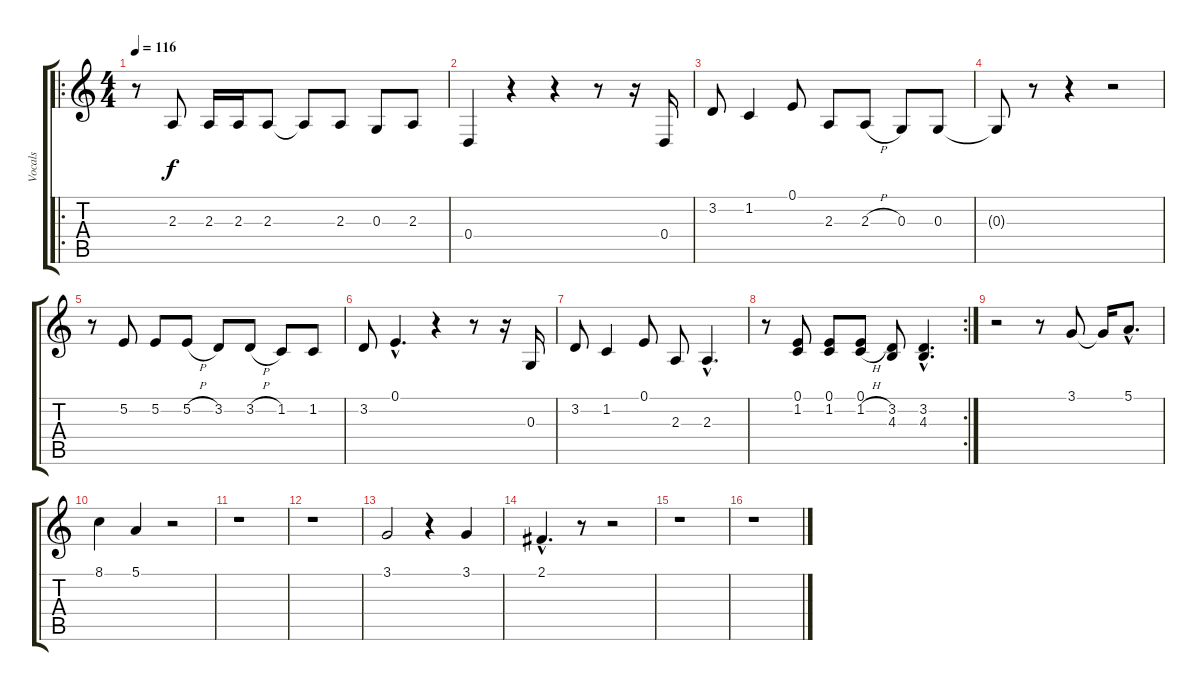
\track ("Vocals" "Vocals") {instrument synthvoice}
\staff {score tabs}
\tuning (E4 B3 G3 D3 A2 E2) {hide}
\ro
\ts (4 4)
\tempo 116
\clef g2
\ks c
r.8{dy f} 2.3.8 2.3.16 2.3.16 2.3.8 2.3{t}.8 2.3.8 0.3.8 2.3.8 |
0.4.4 r.4 r.4 r.8 r.16 0.4.16 |
3.2.8 1.2.4 0.1.8 2.3.8 2.3{h}.8 0.3.8 0.3.8 |
0.3{t}.8 r.8 r.4 r.2 |
r.8 5.2.8 5.2.8 5.2{h}.8 3.2.8 3.2{h}.8 1.2.8 1.2.8 |
3.2.8 0.1{hac}.4{d} r.4 r.8 r.16 0.3.16 |
3.2.8 1.2.4 0.1.8 2.3.8 2.3{hac}.4{d} |
\rc 2
r.8 (0.1 1.2).8 (0.1 1.2).8 (0.1 1.2{h}).8 (3.2 4.3).8 (3.2{hac} 4.3{hac}).4{d} |
r.2 r.8 3.1.8 3.1{t}.16 5.1{hac}.8{d} |
8.1.4 5.1.4 r.2 |
r.1 |
r.1 |
3.1.2 r.4 3.1.4 |
2.1{hac}.4{d} r.8 r.2 |
r.1 |
r.1
